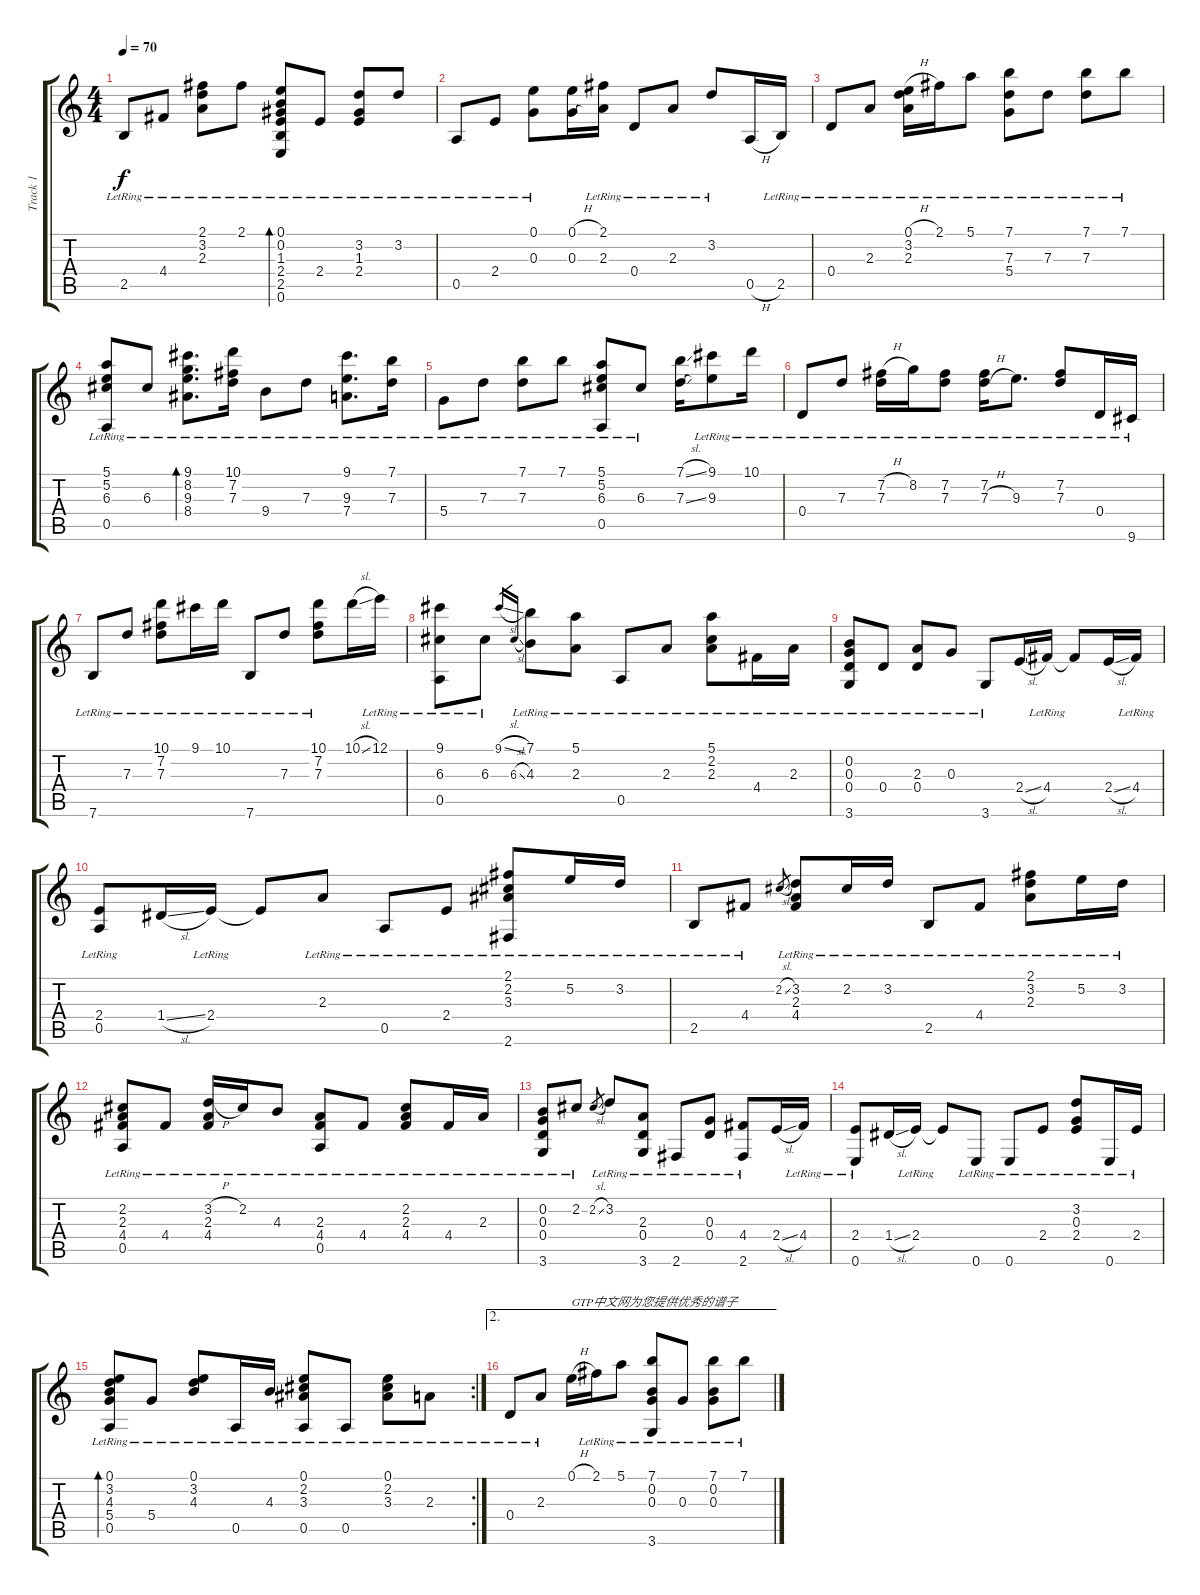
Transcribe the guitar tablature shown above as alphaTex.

\track ("Track 1" "Track 1") {instrument acousticguitarnylon}
\staff {score tabs}
\tuning (E4 B3 G3 D3 A2 E2) {hide}
\ts (4 4)
\tempo 70
\clef g2
\ks c
2.5{lr}.8{dy f} 4.4{lr}.8 (2.1{lr} 3.2{lr} 2.3{lr}).8 2.1{lr}.8 (0.1{lr} 0.2{lr} 1.3{lr} 2.4{lr} 2.5{lr} 0.6{lr}).8{bd 120} 2.4{lr}.8 (3.2{lr} 1.3{lr} 2.4{lr}).8 3.2{lr}.8 |
0.5{lr}.8 2.4{lr}.8 (0.1{lr} 0.3{lr}).8 (0.1{h} 0.3{h}).16 (2.1{lr} 2.3{lr}).16 0.4{lr}.8 2.3{lr}.8 3.2{lr}.8 0.5{h}.16 2.5{lr}.16 |
0.4{lr}.8 2.3{lr}.8 (0.1{h} 3.2{lr} 2.3{lr}).16 2.1{lr}.16 5.1{lr}.8 (7.1{lr} 7.3{lr} 5.4{lr}).8 7.3{lr}.8 (7.1{lr} 7.3{lr}).8 7.1{lr}.8 |
(5.1{lr} 5.2{lr} 6.3{lr} 0.5{lr}).8 6.3{lr}.8 (9.1{lr} 8.2{lr} 9.3{lr} 8.4{lr}).8{d bd 120} (10.1{lr} 7.2{lr} 7.3{lr}).16 9.4{lr}.8 7.3{lr}.8 (9.1{lr} 9.3{lr} 7.4{lr}).8{d} (7.1{lr} 7.3{lr}).16 |
5.4{lr}.8 7.3{lr}.8 (7.1{lr} 7.3{lr}).8 7.1{lr}.8 (5.1{lr} 5.2{lr} 6.3{lr} 0.5{lr}).8 6.3{lr}.8 (7.1{sl} 7.3{sl}).16 (9.1{lr} 9.3{lr}).8 10.1{lr}.16 |
0.4{lr}.8 7.3{lr}.8 (7.2{h} 7.3{lr}).16 8.2{lr}.16 (7.2{lr} 7.3{lr}).8 (7.2{lr} 7.3{h}).16 9.3{lr}.8{d} (7.2{lr} 7.3{lr}).8 0.4{lr}.16 9.6{lr}.16 |
7.6{lr}.8 7.3{lr}.8 (10.1{lr} 7.2{lr} 7.3{lr}).8 9.1{lr}.16 10.1{lr}.16 7.6{lr}.8 7.3{lr}.8 (10.1{lr} 7.2{lr} 7.3{lr}).8 10.1{sl}.16 12.1{lr}.16 |
(9.1{lr} 6.3{lr} 0.5{lr}).8 6.3{lr}.8 9.1{sl}.16{gr} 6.3{sl}.16{gr} (7.1{lr} 4.3{lr}).8 (5.1{lr} 2.3{lr}).8 0.5{lr}.8 2.3{lr}.8 (5.1{lr} 2.2{lr} 2.3{lr}).8 4.4{lr}.16 2.3{lr}.16 |
(0.2{lr} 0.3{lr} 0.4{lr} 3.6{lr}).8 0.4{lr}.8 (2.3{lr} 0.4{lr}).8 0.3{lr}.8 3.6{lr}.8 2.4{sl}.16 4.4{lr}.16 4.4{t}.8 2.4{sl}.16 4.4{lr}.16 |
(2.4{lr} 0.5{lr}).8 1.4{sl}.16 2.4{lr}.16 2.4{t}.8 2.3{lr}.8 0.5{lr}.8 2.4{lr}.8 (2.1{lr} 2.2{lr} 3.3{lr} 2.6{lr}).8 5.2{lr}.16 3.2{lr}.16 |
2.5{lr}.8 4.4{lr}.8 2.2{sl}.8{gr} (3.2{lr} 2.3{lr} 4.4{lr}).8 2.2{lr}.16 3.2{lr}.16 2.5{lr}.8 4.4{lr}.8 (2.1{lr} 3.2{lr} 2.3{lr}).8 5.2{lr}.16 3.2{lr}.16 |
(2.2{lr} 2.3{lr} 4.4{lr} 0.5{lr}).8 4.4{lr}.8 (3.2{h} 2.3{lr} 4.4{lr}).16 2.2{lr}.16 4.3{lr}.8 (2.3{lr} 4.4{lr} 0.5{lr}).8 4.4{lr}.8 (2.2{lr} 2.3{lr} 4.4{lr}).8 4.4{lr}.16 2.3{lr}.16 |
(0.2{lr} 0.3{lr} 0.4{lr} 3.6{lr}).8 2.2{lr}.8 2.2{sl}.8{gr} 3.2{lr}.8 (2.3{lr} 0.4{lr} 3.6{lr}).8 2.6{lr}.8 (0.3{lr} 0.4{lr}).8 (4.4{lr} 2.6{lr}).8 2.4{sl}.16 4.4{lr}.16 |
(2.4{lr} 0.6{lr}).8 1.4{sl}.16 2.4{lr}.16 2.4{t}.8 0.6{lr}.8 0.6{lr}.8 2.4{lr}.8 (3.2{lr} 0.3{lr} 2.4{lr}).8 0.6{lr}.16 2.4{lr}.16 |
\rc 2
(0.1{lr} 3.2{lr} 4.3{lr} 5.4{lr} 0.5{lr}).8{bd 120} 5.4{lr}.8 (0.1{lr} 3.2{lr} 4.3{lr}).8 0.5{lr}.16 4.3{lr}.16 (0.1{lr} 2.2{lr} 3.3{lr} 0.5{lr}).8 0.5{lr}.8 (0.1{lr} 2.2{lr} 3.3{lr}).8 2.3{lr}.8 |
\ae 2
0.4{lr}.8 2.3{lr}.8 0.1{h}.16{txt "GTP中文网为您提供优秀的谱子"} 2.1{lr}.16 5.1{lr}.8 (7.1{lr} 0.2{lr} 0.3{lr} 3.6{lr}).8 0.3{lr}.8 (7.1{lr} 0.2{lr} 0.3{lr}).8 7.1{lr}.8
